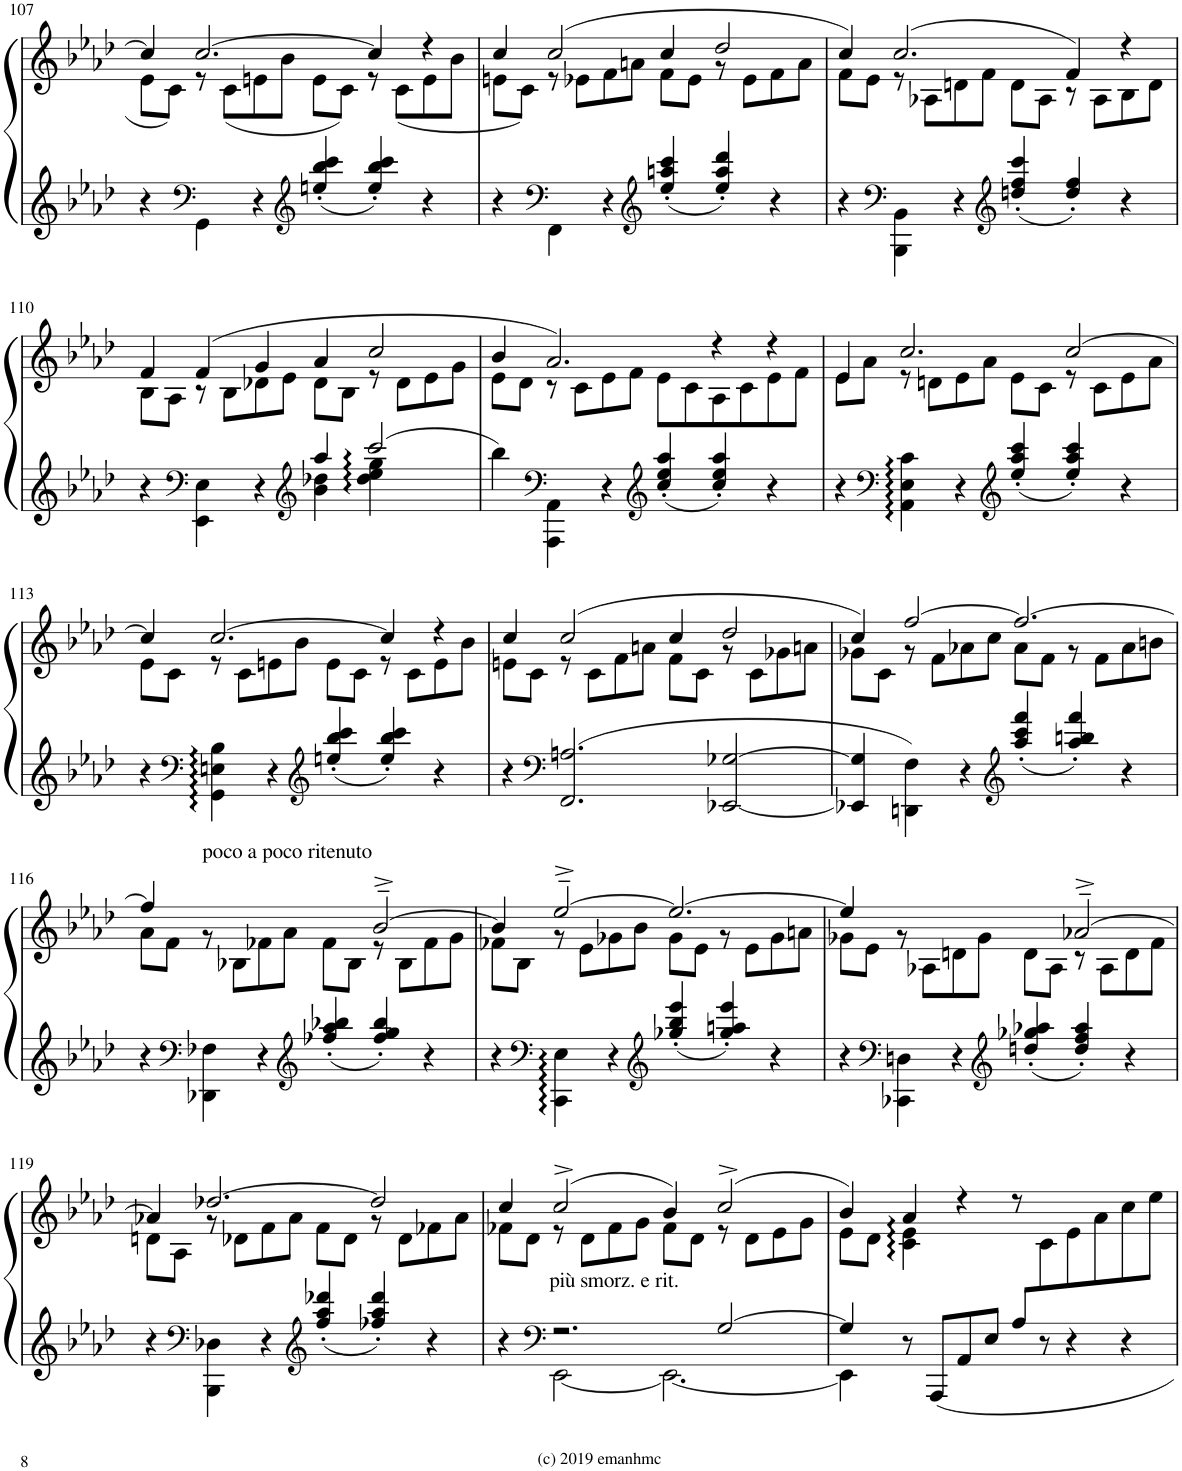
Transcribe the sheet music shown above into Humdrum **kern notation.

**kern	**kern
*part1	*part1
*staff2	*staff1
*I"Piano	*
*I'Pno.	*
!!LO:PB:g=z
*clefG2	*clefG2
*k[b-e-a-d-]	*k[b-e-a-d-]
*M6/4	*M6/4
=107	=107
*	*^
4r	4cc/]	8e-\L
.	.	8c\J
*clefF4	*	*
4GG\	[2.cc^/	8r
.	.	(8c\L
4r	.	8en\
.	.	8b-\J
*clefG2	*	*
4een/' 4bb-/' 4ccc/'	.	8e\L
.	.	8c\J)
4ee/' 4bb-/' 4ccc/'	4cc/]	8r
.	.	(8c\L
4r	4r	8e\
.	.	8b-\J
=108	=108	=108
4r	4cc^/	8en\L
.	.	8c\J)
*clefF4	*	*
4FF\	(2cc^/	8r
.	.	8e-X\L
4r	.	8f\
.	.	8an\J
*clefG2	*	*
4ee-/' 4aan/' 4ccc/'	4cc^/	8f\L
.	.	8e-\J
4ee-/' 4aa/' 4ddd-/'	2dd-^/	8r
.	.	8e-\L
4r	.	8f\
.	.	8a\J
=109	=109	=109
4r	4cc^/)	8f\L
.	.	8e-\J
*clefF4	*	*
4BBB-\ 4BB-\	(2.cc^/	8r
.	.	8A-X\L
4r	.	8dn\
.	.	8f\J
*clefG2	*	*
4ddn/' 4ff/' 4ccc/'	.	8d\L
.	.	8A-\J
4dd/' 4ff/'	4f^/)	8r
.	.	8A-\L
4r	4r	8B-\
.	.	8d\J
!!LO:LB:g=z	!!
=110	=110	=110
*^	*	*
*	*^	*	*
4r	2.ryy	1ryy	4f^/	8B-\L
.	.	.	.	8A-\J
*clefF4	*	*	*	*
4EE-\ 4E-\	.	.	(4f^/	8r
.	.	.	.	8B-\L
4r	.	.	4g^/	8d-X\
.	.	.	.	8e-\J
*clefG2	*	*	*	*
4aa-/	4b-\ 4dd-X\	.	4a-^/	8d-\L
.	.	.	.	8B-\J
2ccc/	4dd-\ 4ee-\ 4gg\	4dd-! 4ee-! 4gg! 4ccc!	2cc^/	8r
.	.	.	.	8d-\L
.	4ryy	4ryy	.	8e-\
.	.	.	.	8g\J
*v	*v	*v	*	*
=111	=111	=111
4bb-\	4b-^/	8e-\L
.	.	8d-\J
*clefF4	*	*
4AAA-\ 4AA-\	2.a-^/)	8r
.	.	8c\L
4r	.	8e-\
.	.	8f\J
*clefG2	*	*
4cc/' 4ee-/' 4aa-/'	.	8e-\L
.	.	8c\
4cc/' 4ee-/' 4aa-/'	4r	8A-\
.	.	8c\
4r	4r	8e-\
.	.	8f\J
=112	=112	=112
4r	4e-^/	8e-\L
.	.	8a-\J
*clefF4	*	*
4AA-\ 4E-\ 4c\	2.cc^/	8r
.	.	8dn\L
4r	.	8e-\
.	.	8a-\J
*clefG2	*	*
4ee-/' 4aa-/' 4ccc/'	.	8e-\L
.	.	8c\J
4ee-/' 4aa-/' 4ccc/'	[2cc^/	8r
.	.	8c\L
4r	.	8e-\
.	.	8a-\J
!!LO:LB:g=z	!!
=113	=113	=113
4r	4cc/]	8e-\L
.	.	8c\J
*clefF4	*	*
4GG\ 4En\ 4B-\	[2.cc^/	8r
.	.	8c\L
4r	.	8en\
.	.	8b-\J
*clefG2	*	*
4een/' 4bb-/' 4ccc/'	.	8e\L
.	.	8c\J
4ee/' 4bb-/' 4ccc/'	4cc/]	8r
.	.	8c\L
4r	4r	8e\
.	.	8b-\J
=114	=114	=114
4r	4cc^/	8en\L
.	.	8c\J
*clefF4	*	*
2.FF/ 2.An/	(2cc^/	8r
.	.	8c\L
.	.	8f\
.	.	8an\J
.	4cc^/	8f\L
.	.	8c\J
[2EE-X/ [2G-X/	2dd-^/	8r
.	.	8c\L
.	.	8g-X\
.	.	8an\J
=115	=115	=115
4EE-X/] 4G-/]	4cc^/)	8g-X\L
.	.	8c\J
4DDn\ 4F\	[2ff^/	8r
.	.	8f\L
4r	.	8a-X\
.	.	8cc\J
*clefG2	*	*
4aa-/' 4ccc/' 4fff/'	2.ff/_	8a-\L
.	.	8f\J
4aa-/' 4bbn/' 4fff/'	.	8r
.	.	8f\L
4r	.	8a-\
.	.	8bn\J
!!LO:LB:g=z	!!
=116	=116	=116
4r	4ff/]	8a-\L
.	.	8f\J
*clefF4	*	*
!	!LO:TX:a:t=poco a poco ritenuto	!
4DD-X\ 4F-X\	2.ryy	8r
.	.	8B-X\L
4r	.	8f-X\
.	.	8a-\J
*clefG2	*	*
4ff-X/' 4aa-/' 4bb-X/'	.	8f-\L
.	.	8B-\J
4ff-/' 4gg/' 4bb-/'	[2b-~^/	8r
.	.	8B-\L
4r	.	8f-\
.	.	8g\J
=117	=117	=117
4r	4b-/]	8f-X\L
.	.	8B-\J
*clefF4	*	*
4CC\ 4E-\	[2ee-~^/	8r
.	.	8e-\L
4r	.	8g-X\
.	.	8b-\J
*clefG2	*	*
4gg-X/' 4bb-/' 4eee-/'	2.ee-/_	8g-\L
.	.	8e-\J
4gg-/' 4aan/' 4eee-/'	.	8r
.	.	8e-\L
4r	.	8g-\
.	.	8an\J
=118	=118	=118
4r	4ee-/]	8g-X\L
.	.	8e-\J
*clefF4	*	*
4CC-X\ 4Dn\	2.ryy	8r
.	.	8A-X\L
4r	.	8dn\
.	.	8g-\J
*clefG2	*	*
4ddn/' 4gg-X/' 4aa-X/'	.	8d\L
.	.	8A-\J
4dd/' 4ff/' 4aa-/'	[2a-X~^/	8r
.	.	8A-\L
4r	.	8d\
.	.	8f\J
!!LO:LB:g=z	!!
=119	=119	=119
4r	4a-X/]	8dn\L
.	.	8A-\J
*clefF4	*	*
4BBB-\ 4D-X\	[2.dd-X^/	8r
.	.	8d-X\L
4r	.	8f\
.	.	8a-\J
*clefG2	*	*
4ff/' 4aa-/' 4ddd-X/'	.	8f\L
.	.	8d-\J
4ff-X/' 4aa-/' 4ddd-/'	2dd-/]	8r
.	.	8d-\L
4r	.	8f-X\
.	.	8a-\J
=120	=120	=120
*^	*	*
4r	4ryy	4cc^/	8f-X\L
.	.	.	8d-\J
*clefF4	*	*	*
!	!	!LO:TX:b:t=più smorz. e rit.	!
2.r	[2EE-\	(2cc^/	8r
.	.	.	8d-\L
.	.	.	8f-\
.	.	.	8g\J
.	2.EE-\_	4b-^/)	8f-\L
.	.	.	8d-\J
[2G/	.	(2cc^/	8r
.	.	.	8d-\L
.	.	.	8e-\
.	.	.	8g\J
=121	=121	=121	=121
*	*^	*	*^
4.ryy	4G/]	4EE-\]	4b-^/)	8e-\L	4ryy
.	.	.	.	8d-\J	.
.	8r	1ryy	4a-/	4c\ 4e-\	8c 8e- 8a-
8AAA-/L	2ryy	.	.	.	2ryy
8AA-/	.	.	4r	1ryy	.
8E-/J	.	.	.	.	.
8A-/L	.	.	8r	.	.
2ryy	8r	.	8ryy	.	8c\
.	4r	.	4ryy	.	8e-\
.	.	.	.	.	8a-\
.	4r	4ryy	4ryy	.	8cc\
8ryy	.	.	.	.	8ee-\J
*v	*v	*v	*	*	*
*	*v	*v	*v
=	=
*-	*-
